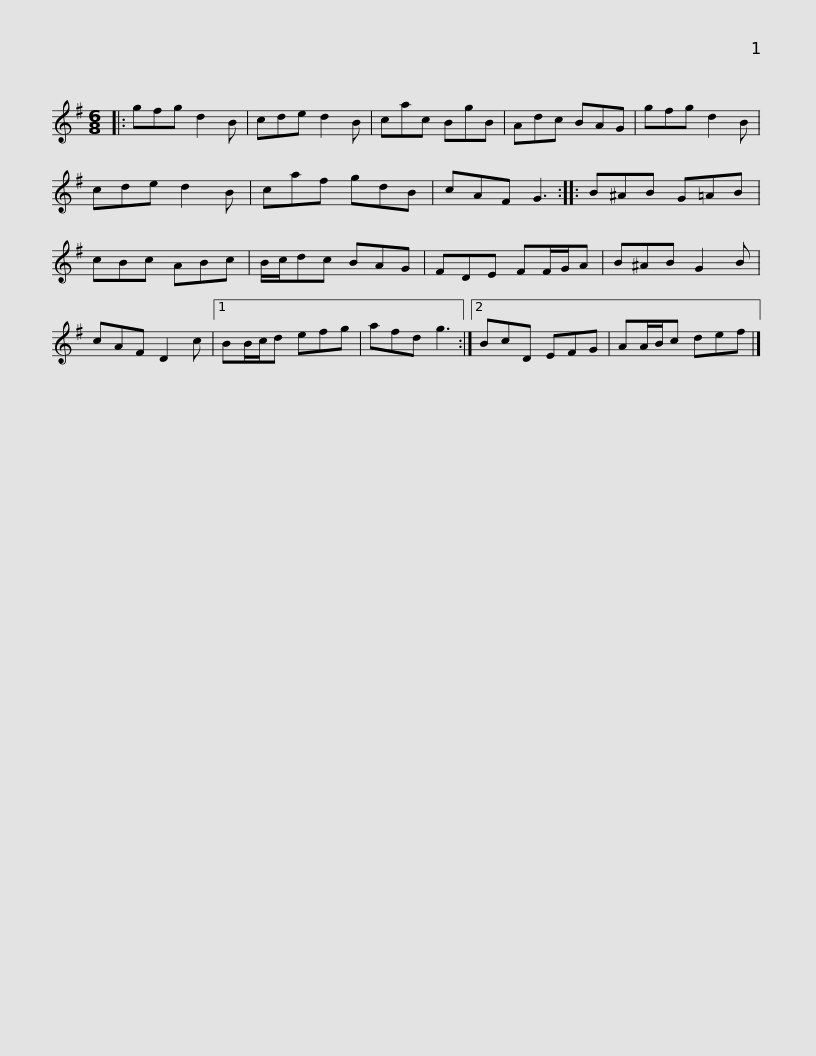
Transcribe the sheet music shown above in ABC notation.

X:1
L:1/8
M:6/8
I:linebreak $
K:G
V:1 treble
V:1
|: gfg d2 B | cde d2 B | cac BgB | Adc BAG | gfg d2 B | %5
 cde d2 B | caf gdB | cAF G3 ::$ B^AB G=AB | cBc ABc | %10
 B/c/dc BAG | FDE FF/G/A | B^AB G2 B | cAF D2 c |1 BB/c/d efg |$ %15
 afd g3 :|2 BcD EFG | AA/B/c def |] %18
